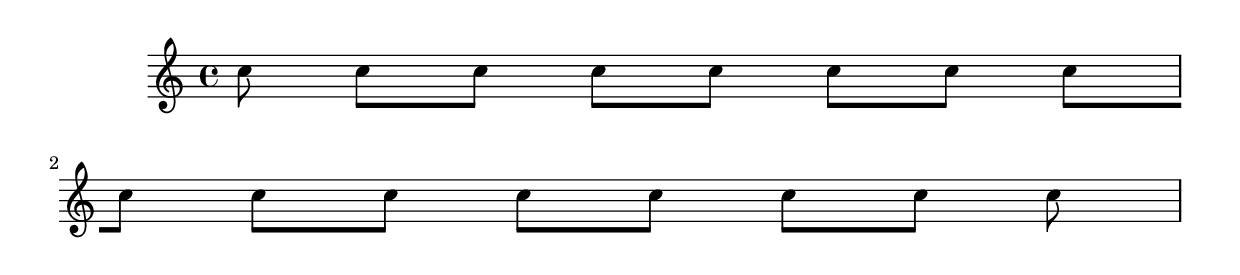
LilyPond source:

%% Do not edit this file; it is automatically
%% generated from LSR http://lsr.dsi.unimi.it
%% This file is in the public domain.
\version "2.12.2"

\header {
  lsrtags = "rhythms"

%% Translation of GIT committish: a874fda3641c9e02f61be5c41b215b8304b8ed00
  texidoces = "
Normalmente están prohibidos los saltos de línea si las barras
atraviesan las líneas divisorias.  Se puede cambiar este
comportamiento como se muestra aquí:

"
  doctitlees = "Barras que atraviesan saltos de línea"


%% Translation of GIT committish: 0a868be38a775ecb1ef935b079000cebbc64de40
texidocde = "
Zeilenumbrüche sind normalerweise während Balken verboten.  Das kann geändert
werden.

"
  doctitlede = "Balken über Zeilenumbrüche"



%% Translation of GIT committish: 708e0d9c660856b19929736ca18a6f9d68539c60

  texidocfr = "
Il est normalement impensable qu'un saut de ligne tombe au milieu d'une
ligature.  LilyPond permet néanmoins de l'obtenir.

"
  doctitlefr = "Ligature au moment d'un saut de ligne"

  texidoc = "
Line breaks are normally forbidden when beams cross bar lines. This
behavior can be changed as shown:

"
  doctitle = "Beams across line breaks"
} % begin verbatim

\relative c'' {
  \override Beam #'breakable = ##t
  c8 c[ c] c[ c] c[ c] c[ \break
  c8] c[ c] c[ c] c[ c] c
}


